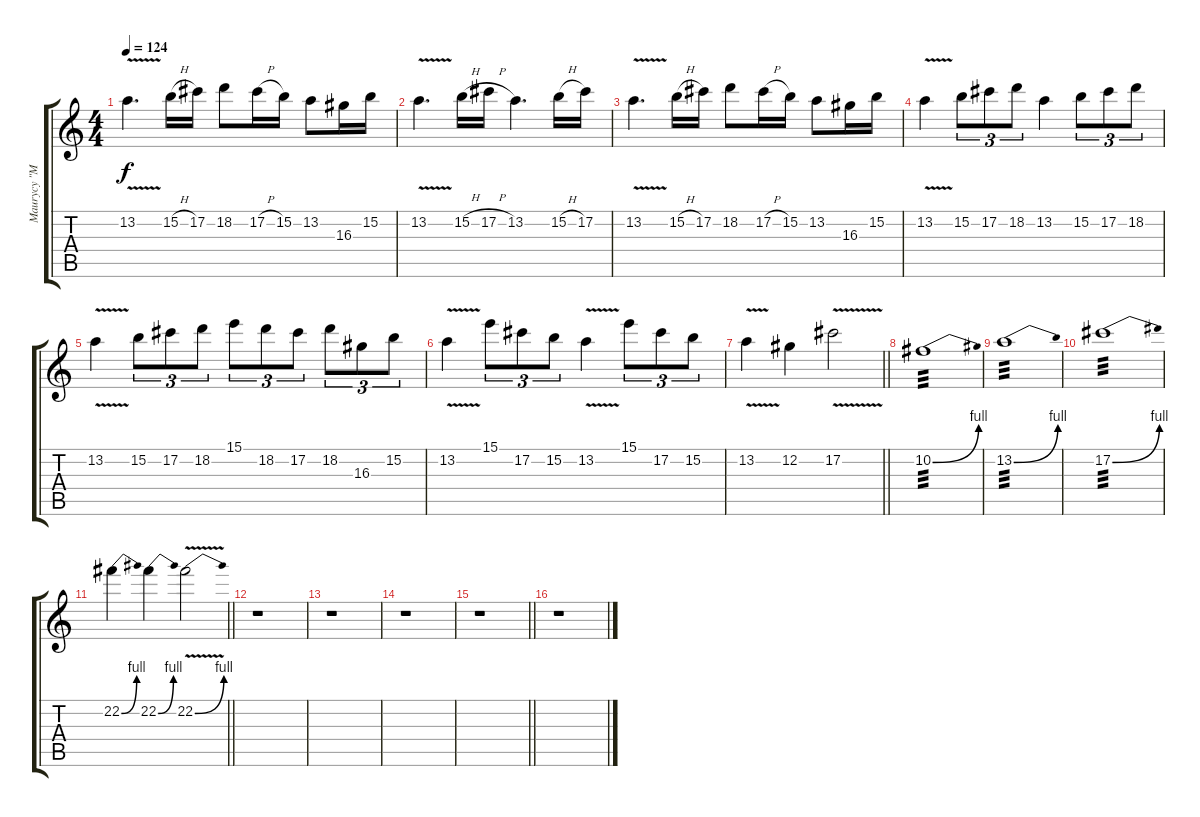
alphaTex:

\track ("Maurycy \"Mauser\" Stefanowicz (Lead)" "Maurycy \"M") {instrument overdrivenguitar}
\staff {score tabs}
\tuning (Db4 Ab3 E3 B2 Gb2 Db2) {hide}
\ts (4 4)
\tempo 124
\clef g2
\ks c
13.2{v}.4{d dy f} 15.2{h}.16 17.2.16 18.2.8 17.2{h}.16 15.2.16 13.2.8 16.3.16 15.2.16 |
13.2{v}.4{d} 15.2{h}.16 17.2{h}.16 13.2.4{d} 15.2{h}.16 17.2.16 |
13.2{v}.4{d} 15.2{h}.16 17.2.16 18.2.8 17.2{h}.16 15.2.16 13.2.8 16.3.16 15.2.16 |
13.2{v}.4 15.2.8{tu (3 2)} 17.2.8{tu (3 2)} 18.2.8{tu (3 2)} 13.2.4 15.2.8{tu (3 2)} 17.2.8{tu (3 2)} 18.2.8{tu (3 2)} |
13.2{v}.4 15.2.8{tu (3 2)} 17.2.8{tu (3 2)} 18.2.8{tu (3 2)} 15.1.8{tu (3 2)} 18.2.8{tu (3 2)} 17.2.8{tu (3 2)} 18.2.8{tu (3 2)} 16.3.8{tu (3 2)} 15.2.8{tu (3 2)} |
13.2{v}.4 15.1.8{tu (3 2)} 17.2.8{tu (3 2)} 15.2.8{tu (3 2)} 13.2{v}.4 15.1.8{tu (3 2)} 17.2.8{tu (3 2)} 15.2.8{tu (3 2)} |
\barLineRight lightlight
13.2{v}.4 12.2.4 17.2{v}.2 |
10.2{be (bend 0 0 60 4)}.1{tp 3} |
13.2{be (bend 0 0 60 4)}.1{tp 3} |
17.2{be (bend 0 0 60 4)}.1{tp 3} |
\barLineRight lightlight
22.2{be (bend 0 0 60 4)}.4 22.2{be (bend 0 0 60 4)}.4 22.2{be (bend 0 0 60 4) v}.2 |
r.1 |
r.1 |
r.1 |
\barLineRight lightlight
r.1 |
r.1
